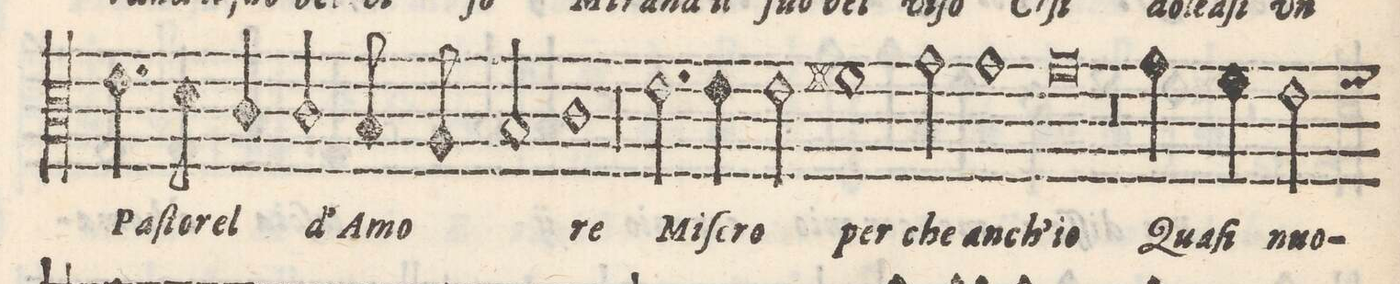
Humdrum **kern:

**kern	**text
*I"QVINTO	*
*clefC3	*
*k[]	*
*met(c)	*
*M4/4	*
4.e\	Pa-
8d\	-ſto-
4c/	-rel
2c/	d' A-
=17-	=17-
8B/	-mo-
8A/	.
2B/	.
=18-	=18-
1c	-re
=19-	=19-
1r	.
=20-	=20-
1r	.
=21-	=21-
1r	.
=22-	=22-
1r	.
=23-	=23-
2.e\	Mi-
4e\	-ſe-
=24-	=24-
2e\	-ro
1f#X\	per
=25-	=25-
2g\	che
=26-	=26-
1g	an-
=27-	=27-
0g	-ch' io
=28-	=28-
=29-	=29-
0r	.
=30-	=30-
=31-	=31-
4g\	Qua-
4fny\	-ſi
2e\	nuo-
=32-	=32-
*-	*-
